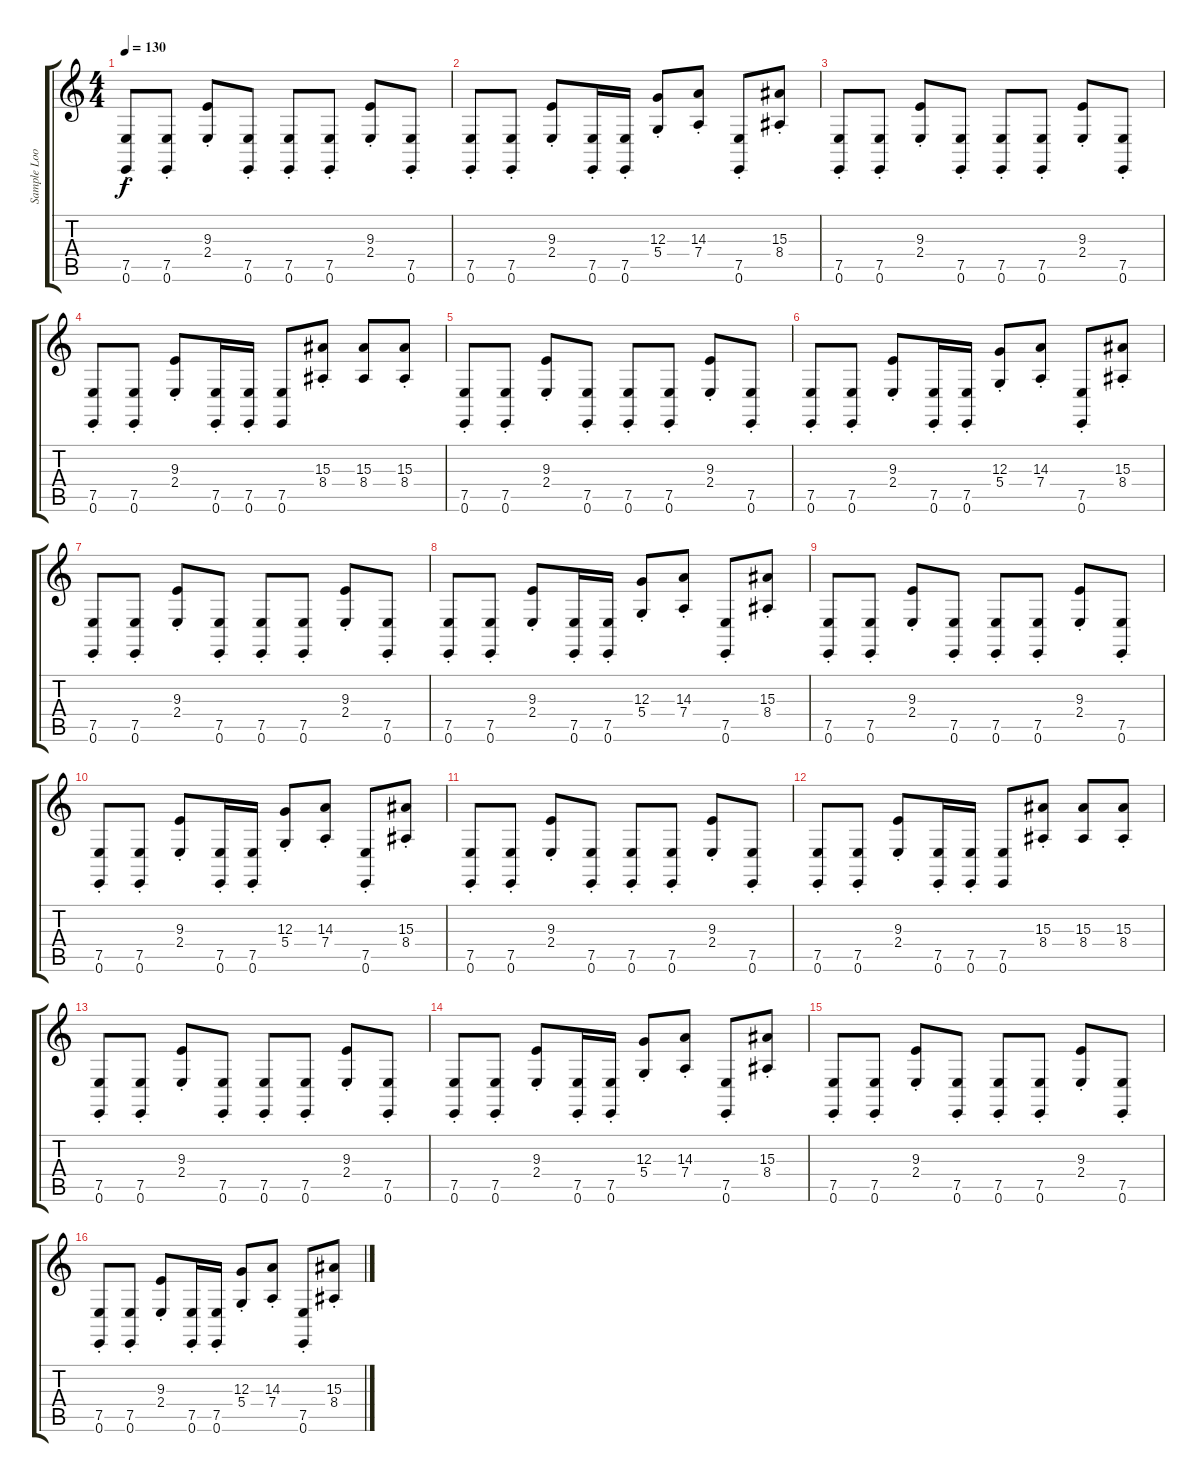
\track ("Sample Loop" "Sample Loo") {instrument shamisen}
\staff {score tabs}
\tuning (E4 B3 G3 D3 A2 E2) {hide}
\ts (4 4)
\tempo 130
\clef g2
\ks c
(7.5{st} 0.6).8{dy f} (7.5{st} 0.6).8 (9.3{st} 2.4).8 (7.5{st} 0.6).8 (7.5{st} 0.6).8 (7.5{st} 0.6).8 (9.3{st} 2.4).8 (7.5{st} 0.6).8 |
(7.5{st} 0.6).8 (7.5{st} 0.6).8 (9.3{st} 2.4).8 (7.5{st} 0.6).16 (7.5{st} 0.6).16 (12.3{st} 5.4).8 (14.3{st} 7.4).8 (7.5{st} 0.6).8 (15.3{st} 8.4).8 |
(7.5{st} 0.6).8 (7.5{st} 0.6).8 (9.3{st} 2.4).8 (7.5{st} 0.6).8 (7.5{st} 0.6).8 (7.5{st} 0.6).8 (9.3{st} 2.4).8 (7.5{st} 0.6).8 |
(7.5{st} 0.6).8 (7.5{st} 0.6).8 (9.3{st} 2.4).8 (7.5{st} 0.6).16 (7.5{st} 0.6).16 (7.5 0.6).8 (15.3{st} 8.4).8 (15.3 8.4).8 (15.3{st} 8.4).8 |
(7.5{st} 0.6).8 (7.5{st} 0.6).8 (9.3{st} 2.4).8 (7.5{st} 0.6).8 (7.5{st} 0.6).8 (7.5{st} 0.6).8 (9.3{st} 2.4).8 (7.5{st} 0.6).8 |
(7.5{st} 0.6).8 (7.5{st} 0.6).8 (9.3{st} 2.4).8 (7.5{st} 0.6).16 (7.5{st} 0.6).16 (12.3{st} 5.4).8 (14.3{st} 7.4).8 (7.5{st} 0.6).8 (15.3{st} 8.4).8 |
(7.5{st} 0.6).8 (7.5{st} 0.6).8 (9.3{st} 2.4).8 (7.5{st} 0.6).8 (7.5{st} 0.6).8 (7.5{st} 0.6).8 (9.3{st} 2.4).8 (7.5{st} 0.6).8 |
(7.5{st} 0.6).8 (7.5{st} 0.6).8 (9.3{st} 2.4).8 (7.5{st} 0.6).16 (7.5{st} 0.6).16 (12.3{st} 5.4).8 (14.3{st} 7.4).8 (7.5{st} 0.6).8 (15.3{st} 8.4).8 |
(7.5{st} 0.6).8 (7.5{st} 0.6).8 (9.3{st} 2.4).8 (7.5{st} 0.6).8 (7.5{st} 0.6).8 (7.5{st} 0.6).8 (9.3{st} 2.4).8 (7.5{st} 0.6).8 |
(7.5{st} 0.6).8 (7.5{st} 0.6).8 (9.3{st} 2.4).8 (7.5{st} 0.6).16 (7.5{st} 0.6).16 (12.3{st} 5.4).8 (14.3{st} 7.4).8 (7.5{st} 0.6).8 (15.3{st} 8.4).8 |
(7.5{st} 0.6).8 (7.5{st} 0.6).8 (9.3{st} 2.4).8 (7.5{st} 0.6).8 (7.5{st} 0.6).8 (7.5{st} 0.6).8 (9.3{st} 2.4).8 (7.5{st} 0.6).8 |
(7.5{st} 0.6).8 (7.5{st} 0.6).8 (9.3{st} 2.4).8 (7.5{st} 0.6).16 (7.5{st} 0.6).16 (7.5 0.6).8 (15.3{st} 8.4).8 (15.3 8.4).8 (15.3{st} 8.4).8 |
(7.5{st} 0.6).8 (7.5{st} 0.6).8 (9.3{st} 2.4).8 (7.5{st} 0.6).8 (7.5{st} 0.6).8 (7.5{st} 0.6).8 (9.3{st} 2.4).8 (7.5{st} 0.6).8 |
(7.5{st} 0.6).8 (7.5{st} 0.6).8 (9.3{st} 2.4).8 (7.5{st} 0.6).16 (7.5{st} 0.6).16 (12.3{st} 5.4).8 (14.3{st} 7.4).8 (7.5{st} 0.6).8 (15.3{st} 8.4).8 |
(7.5{st} 0.6).8 (7.5{st} 0.6).8 (9.3{st} 2.4).8 (7.5{st} 0.6).8 (7.5{st} 0.6).8 (7.5{st} 0.6).8 (9.3{st} 2.4).8 (7.5{st} 0.6).8 |
(7.5{st} 0.6).8 (7.5{st} 0.6).8 (9.3{st} 2.4).8 (7.5{st} 0.6).16 (7.5{st} 0.6).16 (12.3{st} 5.4).8 (14.3{st} 7.4).8 (7.5{st} 0.6).8 (15.3{st} 8.4).8
